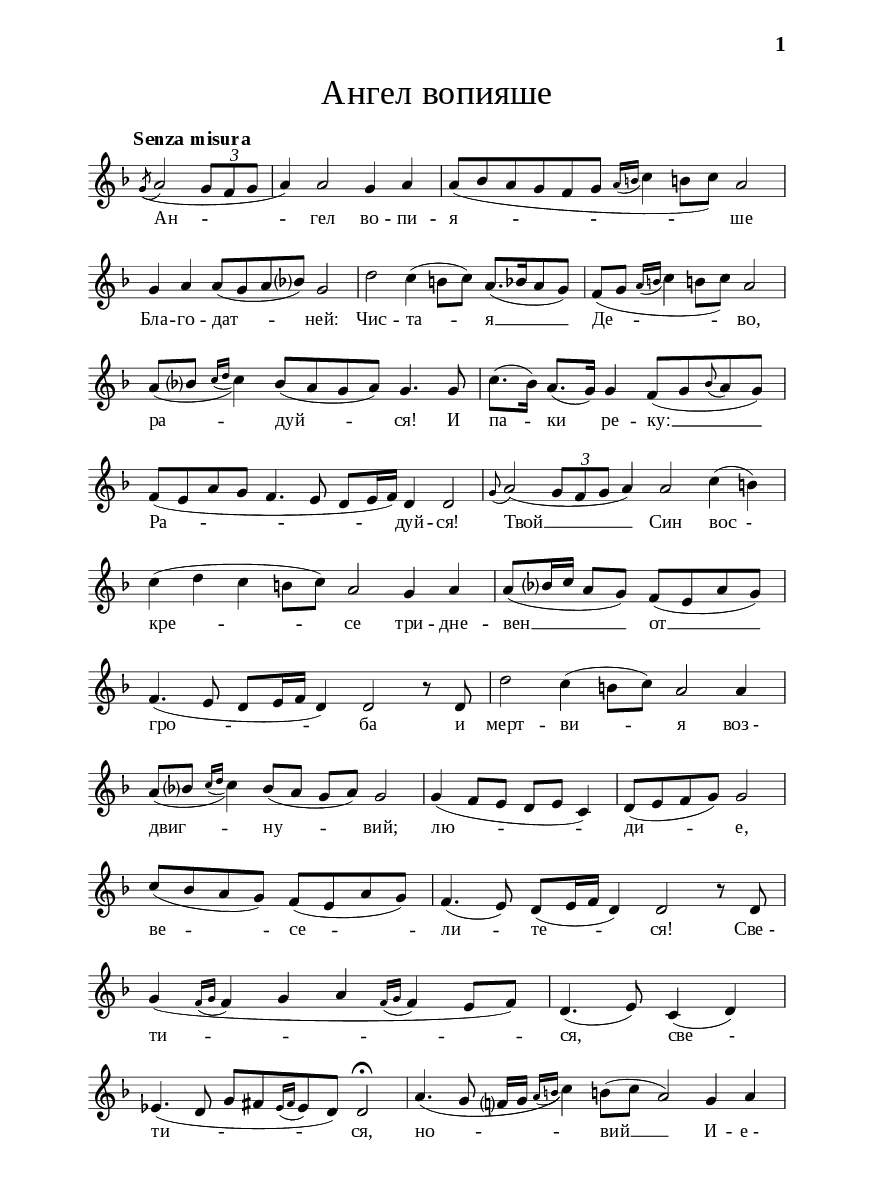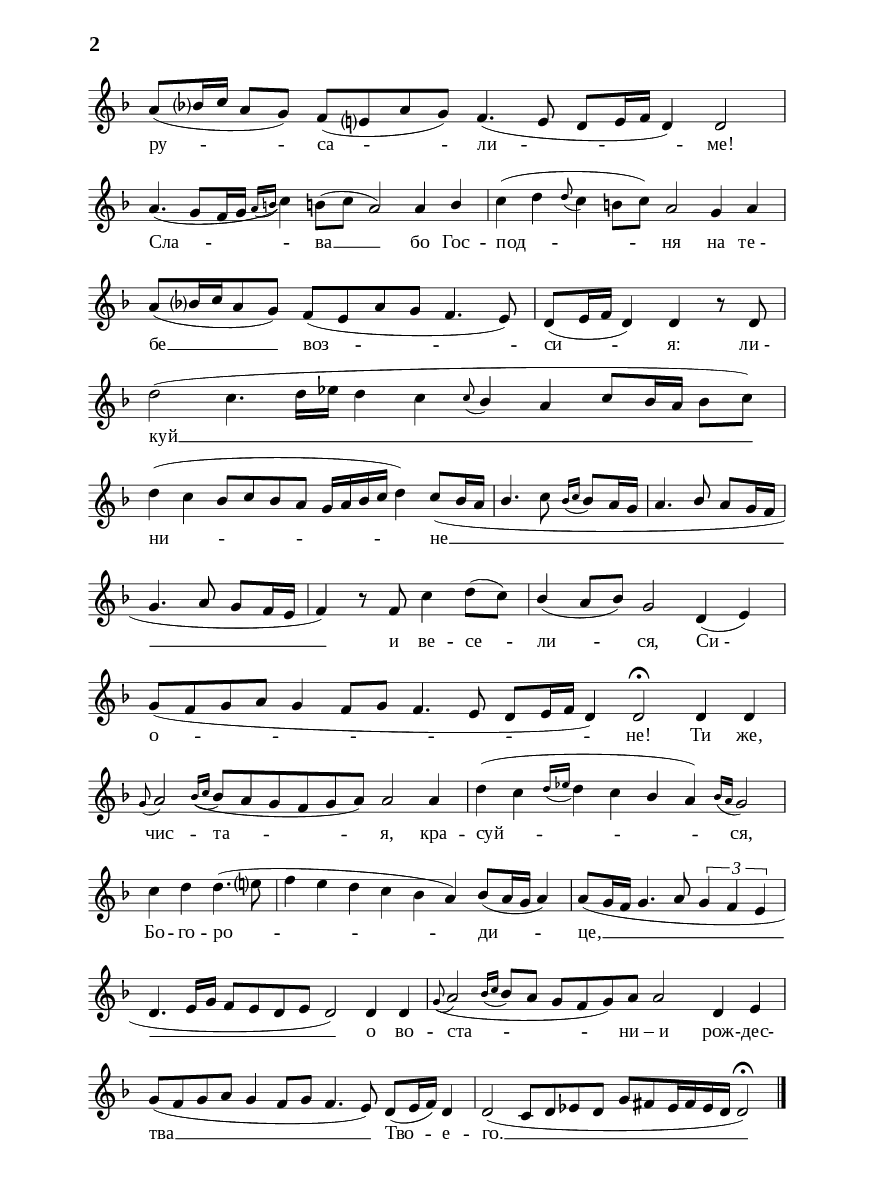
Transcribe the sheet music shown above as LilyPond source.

\version "2.24.4"

% include paper part and global functions
\include "include/globals.ily"

\bookpart {
  \label #'ref064
  \tocItem \markup "Ангел вопияше"
\paper {
  print-all-headers = ##t
  print-page-number = ##t
  print-first-page-number = ##t


  % put page numbers on the bottom
  oddHeaderMarkup = \markup {

    \fill-line {
      """"
      \if \should-print-page-number  \abs-fontsize #10 {
        \bold \fromproperty #'page:page-number-string

      }
    }
  }
  evenHeaderMarkup = \markup {

    \fill-line {
      \if \should-print-page-number \abs-fontsize #10 {
        \bold  \fromproperty #'page:page-number-string
        ""
      }
    }
  }

  oddFooterMarkup = \markup ""

  evenFooterMarkup = ""
  left-margin = 1.5\cm
  right-margin = 1.5\cm
  top-margin = 1\cm
  bottom-margin = 1.2\cm
  ragged-bottom = ##t % do not spread the staves to fill the whole vertical space
  top-markup-spacing.basic-distance = 6\mm % margin between page number and system for the first page
  top-system-spacing.basic-distance = 10\mm % margin between page number and system for the other pages 

    % change distance between staves
    system-system-spacing =
    #'((basic-distance . 13.5)
       (minimum-distance . 6)
       (padding . 1)
       (stretchability . 12))
  }
  \score {
    \include "include/score-layout.ily"

    \new Voice \relative c' {
      \clef treble
      \key d \minor
      \tempo "Senza misura"
      \autoBeamOff
      \omit Score.TimeSignature
      \cadenzaOn % allows custom bar lines


      \acciaccatura g'8 (a2 \tuplet 3/2 { g8 [f g] } \bar "|"
      a4) a2 g4 a4 \bar "|"
      \slurDown a8( [bes a g f g] \acciaccatura { a16 [b] } c4 b!8 [c]) a2 \bar "|" \break

      \slurNeutral g4 a a8 ([g a bes?]) g2 \bar "|"
      d'2 c4 (b8 [c]) a8. ([bes16 a8 g]) \bar "|"
      \slurDown f8([ g] \acciaccatura { a16 [b] } c4 b!8[ c]) a2 \bar "|"  \break

      a8( [bes?] \acciaccatura { c16 [d] } c4) bes8( [a g a]) g4. g8 \bar "|"
      \slurNeutral c8.( [bes16]) a8.( [g16]) g4 f8( [g \appoggiatura bes a g]) \bar "|"  \break

      f8( [e a g] f4. e8 d [e16 f]) d4 d2 \bar "|"
      \appoggiatura g8  a2( \tuplet 3/2 { g8 [f g] } a4) a2 c4( b) \bar "|"  \break

      \stemNeutral c4( d  c b!8 [c]) a2 g4 a \bar "|"
      \stemUp a8( [bes?16 c] a8 [g]) f( [e a g]) \bar "|"  \break

      f4.( e8 d[ e16 f] d4) d2 r8 d \bar "|"
      \stemNeutral d'2 c4( b!8[ c]) a2 a4 \bar "|"  \break

      \slurDown a8([bes?] \acciaccatura { c16 [d] } c4) bes8( [a] g [a]) g2 \bar "|"
      g4( f8 [e] d [e] c4) \bar "|"
      d8([ e f g]) g2 \bar "|"  \break

      c8([ bes a g]) f([ e a g]) \bar "|"
      f4.( e8) d([ e16 f] d4) d2 r8 d \bar "|"  \break


      g4( \acciaccatura { f16 [g] } f4 g a \acciaccatura { f16 [g] } f4 e8[  f]) \bar "|"
      d4.( e8) c4( d) \bar "|"  \break

      ees4.( d8 g8[ fis \acciaccatura { ees16 [fis] }  ees8 d]) d2\fermata \bar "|"
      a'4.( g8 f?16[ g] \acciaccatura { a16 [b] } c4) \slurNeutral b!8([ c] a2) g4 a4 \bar "|"  \break

      \stemUp a8([ bes?16 c] a8  [g]) f8([ e? a g]) f4.( e8 d[ e16 f] d4) d2 \bar "|"  \break

      \stemNeutral \slurDown a'4.( g8[ f16 g] \acciaccatura { a16 [b!] } c4) \slurNeutral b!8([ c]  a2)  a4 \stemUp b \bar "|"
      \stemNeutral c4( d \appoggiatura d8 c4 b!8[ c]) a2 g4 a \bar "|"  \break

      a8([ bes?16 c a8 g]) f([ e a g] f4. e8) \bar "|"
      d8([ e16 f] d4) d r8 d \bar "|"  \break

      d'2( c4. d16[ ees] d4 c \appoggiatura c8 \stemUp bes4 a c8[ bes16 a]  \stemNeutral bes8[ c]) \bar "|"  \break

      d4( c \stemUp bes8[ c bes a] g16[ a bes c] \stemNeutral d4) \stemUp \slurDown c8([ bes16 a] \bar "|" \noBreak
      bes4. \stemNeutral c8 \acciaccatura { bes16 [c] } \stemUp bes8[ a16 g]  \bar "|" \noBreak
      a4. bes8 a[ g16 f] \bar "|" \break

      g4. a8 g8[ f16 e] \bar "|"
      f4) r8 f\stemNeutral \slurNeutral c'4 d8([ c])  \bar "|"
      \stemUp bes4( a8[ bes]) g2 d4( e)  \bar "|" \break

      g8([ f g a] g4 f8[ g] f4. e8 d8[ e16 f] d4) d2\fermata d4 d  \bar "|" \break

      \appoggiatura g8 a2 \acciaccatura { bes16([ c] } bes8[ a g f g a]) a2 a4 \bar "|"
      \stemNeutral d4( c \acciaccatura { d16[ ees!]} d4 c \stemUp bes a) \acciaccatura { bes16[ a] } g2 \bar "|" \break

      \stemNeutral c4 d d4.( e?8 \bar "|" \noBreak
      f4 e d c bes a) bes8([ a16 g] a4) \bar "|" \noBreak
      a8([ g16 f] g4. a8 \tuplet 3/2 { g4 f e } \bar "|" \break

      d4. e16[ g] f8[ e d e] d2) d4 d \bar "|" \noBreak
      \appoggiatura g8( a2 \acciaccatura { bes16[ c] } bes8[ a] g8[ f g) a] a2 d,4 e \bar "|" \break

      g8([ f g a] g4 f8[ g] f4. e8) d([ e16 f)] d4 \bar "|" \noBreak
      d2( c8[  d ees! d] g8[ fis! es16 fis  ees d] d2)\fermata \bar "|."
    }

    \addlyrics {
      Ан -- гел во -- пи -- я -- -- -- ше
      Бла -- го -- дат -- ней: Чис -- та -- я __ Де -- во,
      ра -- дуй -- ся! И па -- ки ре -- ку: __
      Ра -- -- дуй -- ся! Твой __ Син "вос  -"
      кре -- -- се три -- дне -- вен __  от __
      гро -- ба и мерт -- ви -- я "воз -"
      двиг -- ну -- вий; лю -- -- ди -- е,
      ве -- се -- ли -- те -- ся! "Све -"
      ти -- -- -- -- -- -- ся, "све       -"
      ти --  -- ся, но -- -- вий __ И -- "е -"
      ру -- -- са -- ли -- -- -- ме!
      Сла -- ва __ бо Гос -- под -- ня на "те -"
      бе __ воз -- -- си -- я: "ли -"
      куй __ ни -- -- не __
      и ве -- се -- ли -- ся, "Си -"
      о -- -- -- -- -- -- не! Ти же,
      чис -- та -- я, кра -- суй -- -- ся,
      Бо -- го -- ро -- -- -- ди -- це, __
      о во -- ста -- "ни – и      " рож -- "-дес-"
      тва __ Тво -- е -- го. __
    }

    \header {
      title = \titleFunc #'ref_desc_1 "Ангел вопияше" "Angel vopijaše"
    }

    \midi{}

  } % score


} % bookpart
